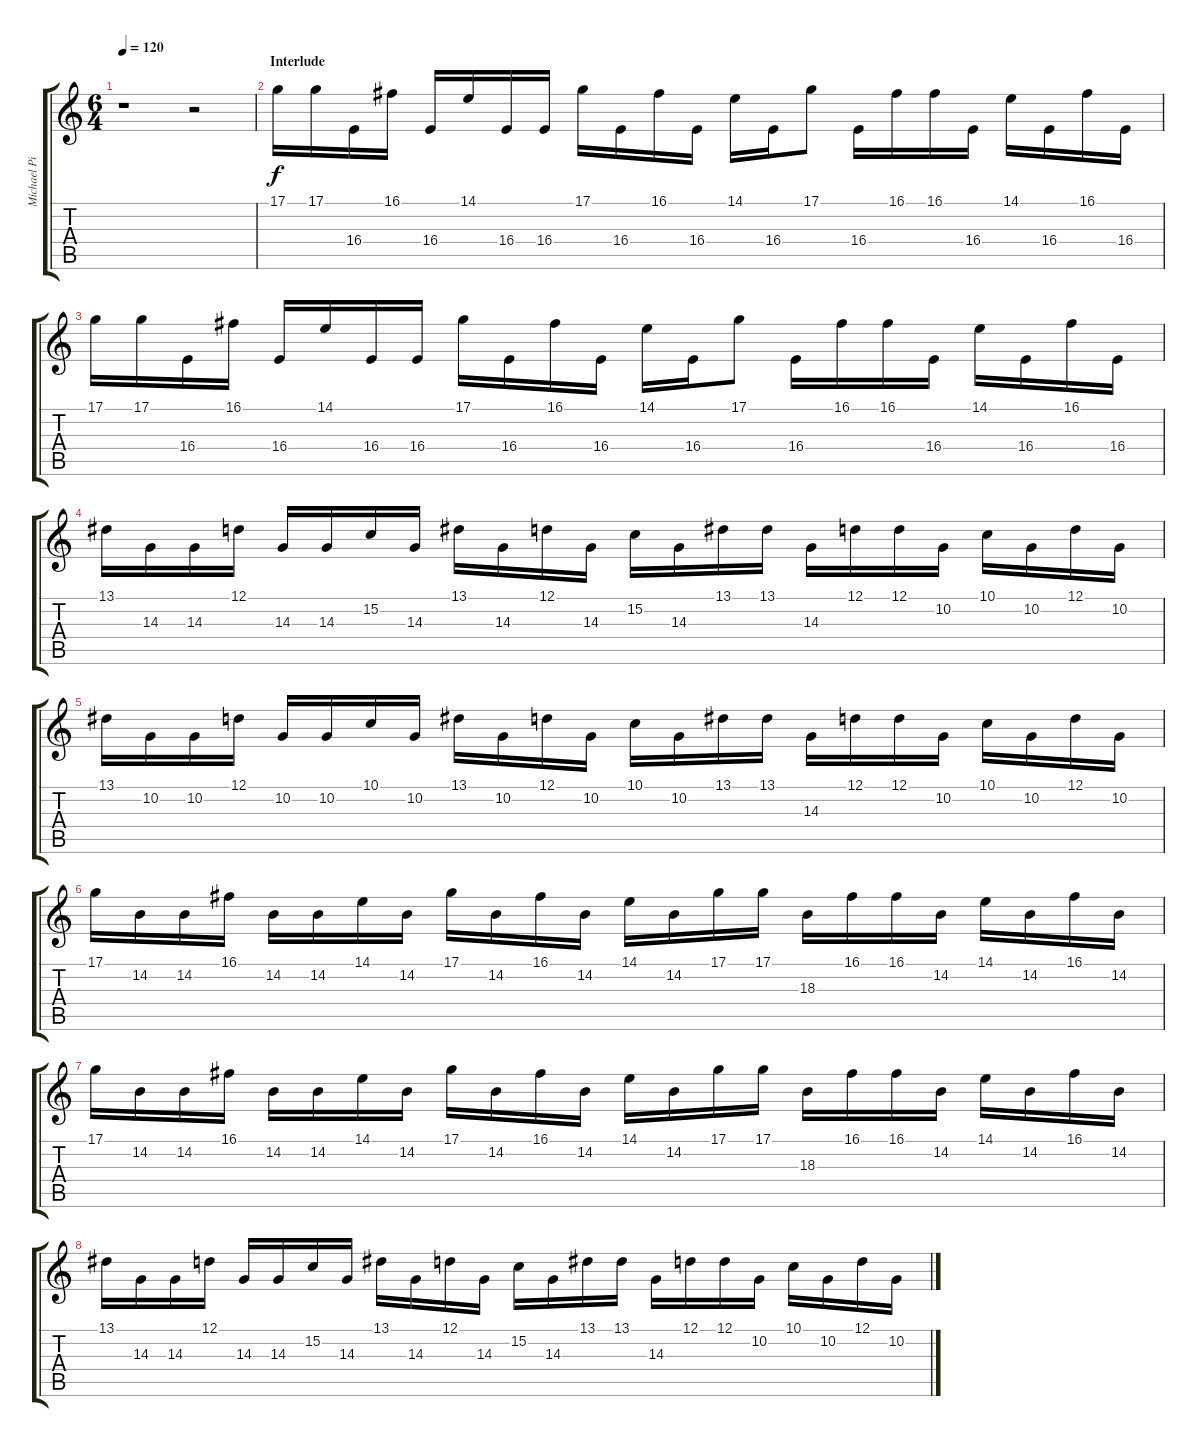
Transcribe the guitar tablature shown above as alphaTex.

\track ("Michael Pinella" "Michael Pi") {instrument percussiveorgan}
\staff {score tabs}
\tuning (D4 A3 F3 C3 G2 D2) {hide}
\ts (6 4)
\tempo 120
\clef g2
\ks c
r.1{dy f} r.2 |
\section ("" "Interlude")
17.1.16 17.1.16 16.4.16 16.1.16 16.4.16 14.1.16 16.4.16 16.4.16 17.1.16 16.4.16 16.1.16 16.4.16 14.1.16 16.4.16 17.1.8 16.4.16 16.1.16 16.1.16 16.4.16 14.1.16 16.4.16 16.1.16 16.4.16 |
17.1.16 17.1.16 16.4.16 16.1.16 16.4.16 14.1.16 16.4.16 16.4.16 17.1.16 16.4.16 16.1.16 16.4.16 14.1.16 16.4.16 17.1.8 16.4.16 16.1.16 16.1.16 16.4.16 14.1.16 16.4.16 16.1.16 16.4.16 |
13.1.16 14.3.16 14.3.16 12.1.16 14.3.16 14.3.16 15.2.16 14.3.16 13.1.16 14.3.16 12.1.16 14.3.16 15.2.16 14.3.16 13.1.16 13.1.16 14.3.16 12.1.16 12.1.16 10.2.16 10.1.16 10.2.16 12.1.16 10.2.16 |
13.1.16 10.2.16 10.2.16 12.1.16 10.2.16 10.2.16 10.1.16 10.2.16 13.1.16 10.2.16 12.1.16 10.2.16 10.1.16 10.2.16 13.1.16 13.1.16 14.3.16 12.1.16 12.1.16 10.2.16 10.1.16 10.2.16 12.1.16 10.2.16 |
17.1.16 14.2.16 14.2.16 16.1.16 14.2.16 14.2.16 14.1.16 14.2.16 17.1.16 14.2.16 16.1.16 14.2.16 14.1.16 14.2.16 17.1.16 17.1.16 18.3.16 16.1.16 16.1.16 14.2.16 14.1.16 14.2.16 16.1.16 14.2.16 |
17.1.16 14.2.16 14.2.16 16.1.16 14.2.16 14.2.16 14.1.16 14.2.16 17.1.16 14.2.16 16.1.16 14.2.16 14.1.16 14.2.16 17.1.16 17.1.16 18.3.16 16.1.16 16.1.16 14.2.16 14.1.16 14.2.16 16.1.16 14.2.16 |
13.1.16 14.3.16 14.3.16 12.1.16 14.3.16 14.3.16 15.2.16 14.3.16 13.1.16 14.3.16 12.1.16 14.3.16 15.2.16 14.3.16 13.1.16 13.1.16 14.3.16 12.1.16 12.1.16 10.2.16 10.1.16 10.2.16 12.1.16 10.2.16
